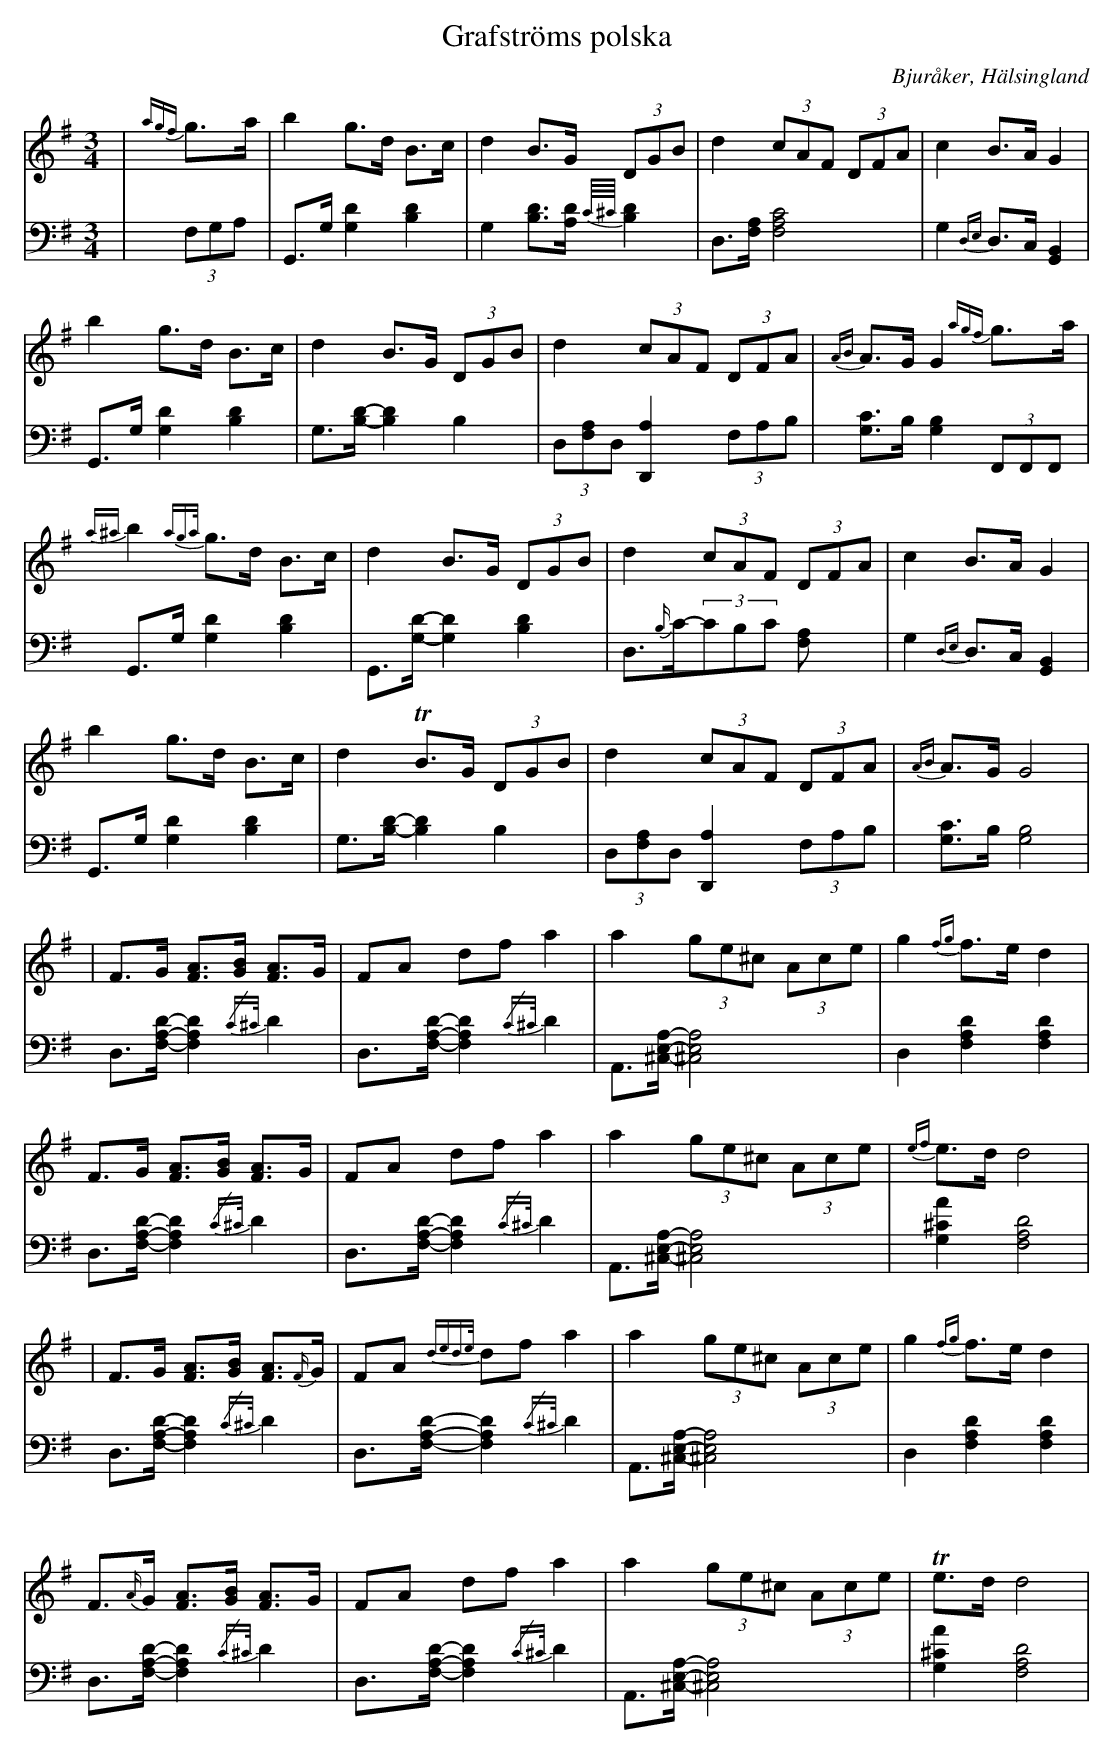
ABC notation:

X:1
T: Grafströms polska
O: Bjuråker, Hälsingland
M: 3/4
L: 1/8
K: G
V:1
V:2
V: 1
|{agf}g>a|b2 g>d B>c|d2 B>G (3DGB|d2 (3cAF (3DFA|c2 B>A G2|
b2 g>d B>c|d2 B>G (3DGB|d2 (3cAF (3DFA|{AB}A>G G2 {agf}g>a|
{a^a}b2 {aga/}g>d B>c|d2 B>G (3DGB|d2 (3cAF (3DFA|c2 B>A G2|
b2 g>d B>c|d2 TB>G (3DGB|d2 (3cAF (3DFA|{AB}A>G G4|
|F>G [FA]>[GB] [FA]>G |FA df a2 |a2 (3ge^c (3Ace |g2 {fg}f>e d2 |
F>G [FA]>[GB] [FA]>G |FA df a2 |a2 (3ge^c (3Ace |{ef}e>d d4|
|F>G [FA]>[GB] [FA]>{F/}G |FA {dede/}df a2 |a2 (3ge^c (3Ace |g2 {fg}f>e d2 |
F>{A/}G [FA]>[GB] [FA]>G |FA df a2 |a2 (3ge^c (3Ace |Te>d d4|
V:2 clef=bass
|(3F,G,A, | G,,>G, [G,2D2] [B,2D2]|G,2 [B,D]>[A,D] {C//^C//}[B,D]2|D,>[F,A,] [F,4A,4C4]| G,2 {D,E,}D,>C, [G,,2B,,2]|
 G,,>G, [G,2D2] [B,2D2]|G,>[B,D]-[B,2D2] B,2|(3D,[F,A,]D, [D,,2A,2] (3F,A,B,| [G,C]>B, [G,2B,2](3F,,F,,F,,|
G,,>G, [G,2D2] [B,2D2]|G,,>[G,D]-[G,2D2] [B,2D2]|D,>{B,/}C-(3CB,C [F,2A,]| G,2 {D,E,}D,>C, [G,,2B,,2]|
 G,,>G, [G,2D2] [B,2D2]|G,>[B,D]-[B,2D2] B,2|(3D,[F,A,]D, [D,,2A,2] (3F,A,B,| [G,C]>B, [G,4B,4]|
D,>[F,A,D]-[F,2A,2D2] {/C^C/}D2|D,>[F,A,D]-[F,2A,2D2] {/C^C/}D2| A,,>[^C,E,A,]-[^C,4E,4A,4]|D,2 [F,2A,2D2] [F,2A,2D2] |
D,>[F,A,D]-[F,2A,2D2] {/C^C/}D2| D,>[F,A,D]-[F,2A,2D2] {/C^C/}D2| A,,>[^C,E,A,]-[^C,4E,4A,4]| [G,2A2^C2] [F,4A,4D4]|
D,>[F,A,D]-[F,2A,2D2] {/C^C/}D2|D,>[F,A,D]-[F,2A,2D2] {/C^C/}D2| A,,>[^C,E,A,]-[^C,4E,4A,4]|D,2 [F,2A,2D2] [F,2A,2D2] |
D,>[F,A,D]-[F,2A,2D2] {/C^C/}D2| D,>[F,A,D]-[F,2A,2D2] {/C^C/}D2| A,,>[^C,E,A,]-[^C,4E,4A,4]| [G,2A2^C2] [F,4A,4D4]|
